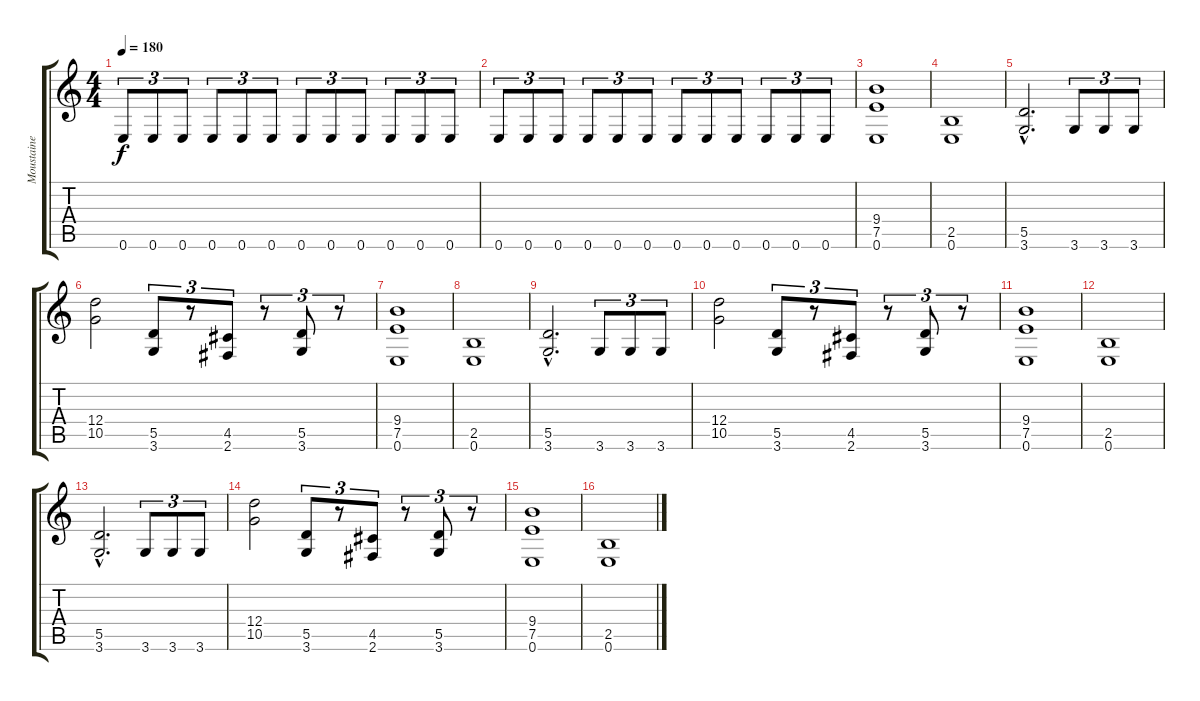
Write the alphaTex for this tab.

\track ("Moustaine" "Moustaine") {instrument distortionguitar}
\staff {score tabs}
\tuning (E4 B3 G3 D3 A2 E2) {hide}
\ts (4 4)
\tempo 180
\clef g2
\ks c
0.6.8{tu (3 2) dy f} 0.6.8{tu (3 2)} 0.6.8{tu (3 2)} 0.6.8{tu (3 2)} 0.6.8{tu (3 2)} 0.6.8{tu (3 2)} 0.6.8{tu (3 2)} 0.6.8{tu (3 2)} 0.6.8{tu (3 2)} 0.6.8{tu (3 2)} 0.6.8{tu (3 2)} 0.6.8{tu (3 2)} |
0.6.8{tu (3 2)} 0.6.8{tu (3 2)} 0.6.8{tu (3 2)} 0.6.8{tu (3 2)} 0.6.8{tu (3 2)} 0.6.8{tu (3 2)} 0.6.8{tu (3 2)} 0.6.8{tu (3 2)} 0.6.8{tu (3 2)} 0.6.8{tu (3 2)} 0.6.8{tu (3 2)} 0.6.8{tu (3 2)} |
(9.4 7.5 0.6).1{volume 16} |
(2.5 0.6).1 |
(5.5{hac} 3.6{hac}).2{d} 3.6.8{tu (3 2)} 3.6.8{tu (3 2)} 3.6.8{tu (3 2)} |
(12.4 10.5).2 (5.5 3.6).8{tu (3 2)} r.8{tu (3 2)} (4.5 2.6).8{tu (3 2)} r.8{tu (3 2)} (5.5 3.6).8{tu (3 2)} r.8{tu (3 2)} |
(9.4 7.5 0.6).1 |
(2.5 0.6).1 |
(5.5{hac} 3.6{hac}).2{d} 3.6.8{tu (3 2)} 3.6.8{tu (3 2)} 3.6.8{tu (3 2)} |
(12.4 10.5).2 (5.5 3.6).8{tu (3 2)} r.8{tu (3 2)} (4.5 2.6).8{tu (3 2)} r.8{tu (3 2)} (5.5 3.6).8{tu (3 2)} r.8{tu (3 2)} |
(9.4 7.5 0.6).1 |
(2.5 0.6).1 |
(5.5{hac} 3.6{hac}).2{d} 3.6.8{tu (3 2)} 3.6.8{tu (3 2)} 3.6.8{tu (3 2)} |
(12.4 10.5).2 (5.5 3.6).8{tu (3 2)} r.8{tu (3 2)} (4.5 2.6).8{tu (3 2)} r.8{tu (3 2)} (5.5 3.6).8{tu (3 2)} r.8{tu (3 2)} |
(9.4 7.5 0.6).1 |
(2.5 0.6).1
